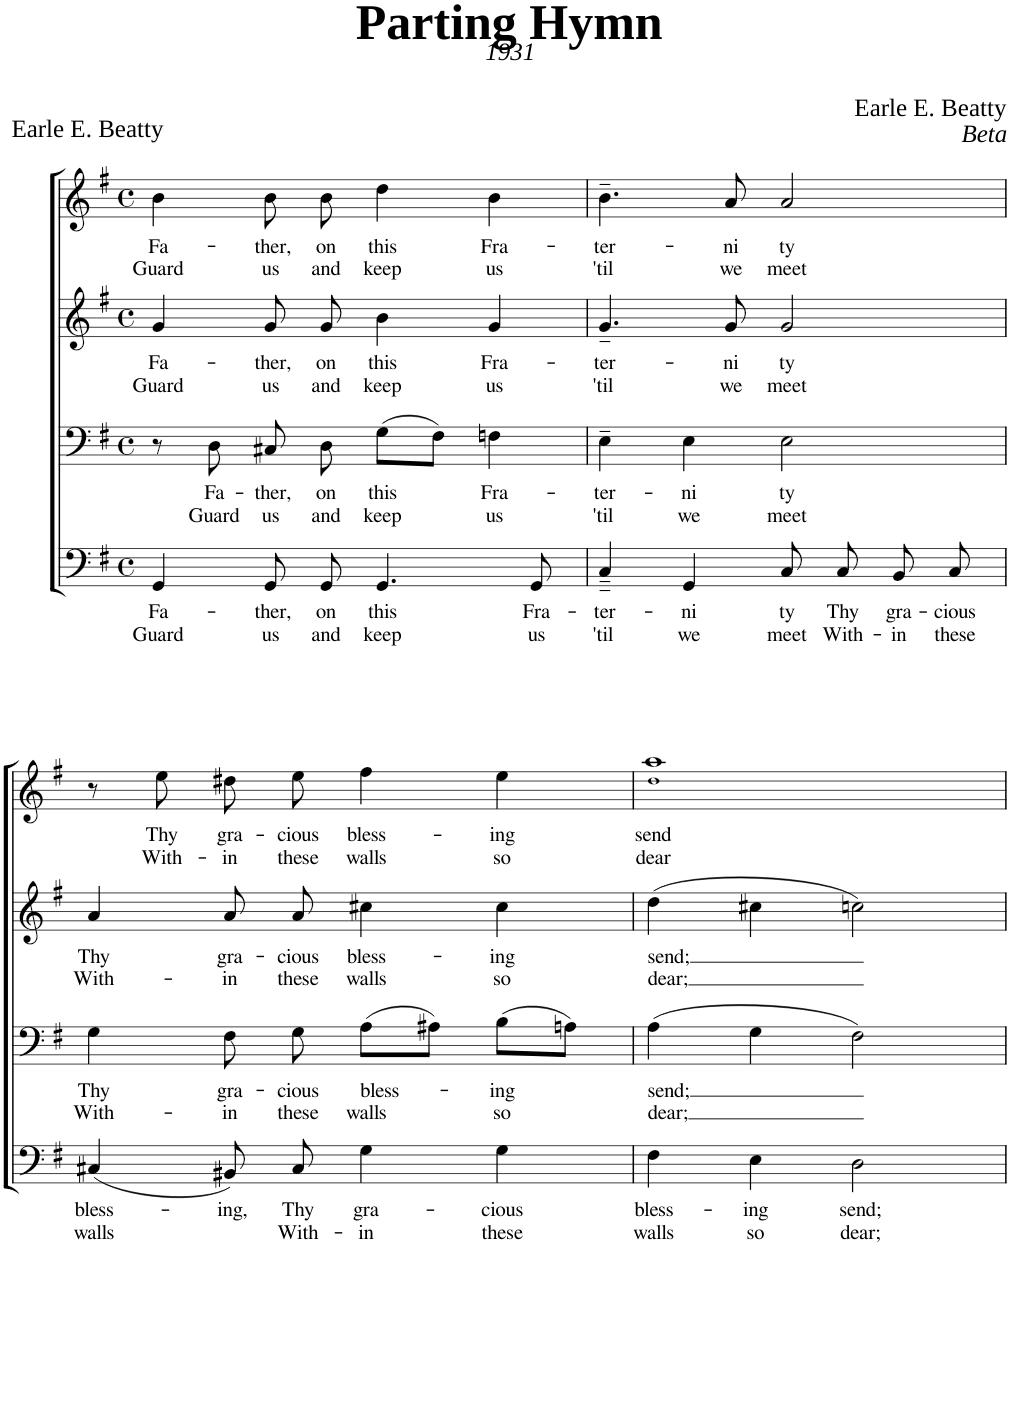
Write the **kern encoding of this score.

**kern	**text	**text	**kern	**text	**text	**kern	**text	**text	**kern	**text	**text
*part4	*part4	*part4	*part3	*part3	*part3	*part2	*part2	*part2	*part1	*part1	*part1
*staff4	*staff4	*staff4	*staff3	*staff3	*staff3	*staff2	*staff2	*staff2	*staff1	*staff1	*staff1
*I"Piano	*	*	*I"Piano	*	*	*I"Piano	*	*	*I"Piano	*	*
*I'Pno	*	*	*I'Pno	*	*	*I'Pno	*	*	*I'Pno	*	*
*clefF4	*	*	*clefF4	*	*	*clefG2	*	*	*clefG2	*	*
*k[f#]	*	*	*k[f#]	*	*	*k[f#]	*	*	*k[f#]	*	*
*M4/4	*	*	*M4/4	*	*	*M4/4	*	*	*M4/4	*	*
*met(c)	*	*	*met(c)	*	*	*met(c)	*	*	*met(c)	*	*
=1	=1	=1	=1	=1	=1	=1	=1	=1	=1	=1	=1
!	!LO:LY:b	!LO:LY:b	!	!	!	!	!LO:LY:b	!LO:LY:b	!	!LO:LY:b	!LO:LY:b
4GG/	Fa-	Guard	8r	.	.	4g/	Fa-	Guard	4b\	Fa-	Guard
!	!	!	!	!LO:LY:b	!LO:LY:b	!	!	!	!	!	!
.	.	.	8D\	Fa-	Guard	.	.	.	.	.	.
!	!LO:LY:b	!LO:LY:b	!	!LO:LY:b	!LO:LY:b	!	!LO:LY:b	!LO:LY:b	!	!LO:LY:b	!LO:LY:b
8GG/L	-ther,	us	8C#X/	-ther,	us	8g/L	-ther,	us	8b\L	-ther,	us
!	!LO:LY:b	!LO:LY:b	!	!LO:LY:b	!LO:LY:b	!	!LO:LY:b	!LO:LY:b	!	!LO:LY:b	!LO:LY:b
8GG/J	on	and	8D\	on	and	8g/J	on	and	8b\J	on	and
!	!LO:LY:b	!LO:LY:b	!	!LO:LY:b	!LO:LY:b	!	!LO:LY:b	!LO:LY:b	!	!LO:LY:b	!LO:LY:b
4.GG/	this	keep	(8G\L	this	keep	4b\	this	keep	4dd\	this	keep
.	.	.	8F#\J)	.	.	.	.	.	.	.	.
!	!	!	!	!LO:LY:b	!LO:LY:b	!	!LO:LY:b	!LO:LY:b	!	!LO:LY:b	!LO:LY:b
.	.	.	4Fn\	Fra-	us	4g/	Fra-	us	4b\	Fra-	us
!	!LO:LY:b	!LO:LY:b	!	!	!	!	!	!	!	!	!
8GG/	Fra-	us	.	.	.	.	.	.	.	.	.
=2	=2	=2	=2	=2	=2	=2	=2	=2	=2	=2	=2
!	!LO:LY:b	!LO:LY:b	!	!LO:LY:b	!LO:LY:b	!	!LO:LY:b	!LO:LY:b	!	!LO:LY:b	!LO:LY:b
4C~~/	-ter-	'til	4E~\	-ter-	'til	4.g~/	-ter-	'til	4.b~\	-ter-	'til
!	!LO:LY:b	!LO:LY:b	!	!LO:LY:b	!LO:LY:b	!	!	!	!	!	!
4GG/	-ni	we	4E\	-ni	we	.	.	.	.	.	.
!	!	!	!	!	!	!	!LO:LY:b	!LO:LY:b	!	!LO:LY:b	!LO:LY:b
.	.	.	.	.	.	8g/	-ni	we	8a/	-ni	we
!	!LO:LY:b	!LO:LY:b	!	!LO:LY:b	!LO:LY:b	!	!LO:LY:b	!LO:LY:b	!	!LO:LY:b	!LO:LY:b
8C/L	ty	meet	2E\	ty	meet	2g/	ty	meet	2a/	ty	meet
!	!LO:LY:b	!LO:LY:b	!	!	!	!	!	!	!	!	!
8C/J	Thy	With-	.	.	.	.	.	.	.	.	.
!	!LO:LY:b	!LO:LY:b	!	!	!	!	!	!	!	!	!
8BB/L	gra-	-in	.	.	.	.	.	.	.	.	.
!	!LO:LY:b	!LO:LY:b	!	!	!	!	!	!	!	!	!
8C/J	-cious	these	.	.	.	.	.	.	.	.	.
!!LO:LB:g=z
=3	=3	=3	=3	=3	=3	=3	=3	=3	=3	=3	=3
!	!LO:LY:b	!LO:LY:b	!	!LO:LY:b	!LO:LY:b	!	!LO:LY:b	!LO:LY:b	!	!	!
(4C#X/	bless-	walls	4G\	Thy	With-	4a/	Thy	With-	8r	.	.
!	!	!	!	!	!	!	!	!	!	!LO:LY:b	!LO:LY:b
.	.	.	.	.	.	.	.	.	8ee\	Thy	With-
!	!LO:LY:b	!	!	!LO:LY:b	!LO:LY:b	!	!LO:LY:b	!LO:LY:b	!	!LO:LY:b	!LO:LY:b
8BB#X/L)	-ing,	.	8F#\	gra-	-in	8a/L	gra-	-in	8dd#X\L	gra-	-in
!	!LO:LY:b	!LO:LY:b	!	!LO:LY:b	!LO:LY:b	!	!LO:LY:b	!LO:LY:b	!	!LO:LY:b	!LO:LY:b
8C#/J	Thy	With-	8G\	-cious	these	8a/J	-cious	these	8ee\J	-cious	these
!	!LO:LY:b	!LO:LY:b	!	!LO:LY:b	!LO:LY:b	!	!LO:LY:b	!LO:LY:b	!	!LO:LY:b	!LO:LY:b
4G\	gra-	-in	(8A\L	bless-	walls	4cc#X\	bless-	walls	4ff#\	bless-	walls
.	.	.	8A#X\J)	.	.	.	.	.	.	.	.
!	!LO:LY:b	!LO:LY:b	!	!LO:LY:b	!LO:LY:b	!	!LO:LY:b	!LO:LY:b	!	!LO:LY:b	!LO:LY:b
4G\	-cious	these	(8B\L	-ing	so	4cc#\	-ing	so	4ee\	-ing	so
.	.	.	8An\J)	.	.	.	.	.	.	.	.
=4	=4	=4	=4	=4	=4	=4	=4	=4	=4	=4	=4
!	!LO:LY:b	!LO:LY:b	!	!LO:LY:b	!LO:LY:b	!	!LO:LY:b	!LO:LY:b	!	!LO:LY:b	!LO:LY:b
*	*	*	*	*	*	*	*	*	*^	*	*
4F#\	bless-	walls	(4A\	send;	dear;	(4dd\	send;	dear;	1aa	1dd!	send	dear
!	!LO:LY:b	!LO:LY:b	!	!	!	!	!	!	!	!	!	!
4E\	-ing	so	4G\	.	.	4cc#X\	.	.	.	.	.	.
!	!LO:LY:b	!LO:LY:b	!	!	!	!	!	!	!	!	!	!
2D\	send;	dear;	2F#\)	.	.	2ccn\)	.	.	.	.	.	.
*	*	*	*	*	*	*	*	*	*v	*v	*	*
=	=	=	=	=	=	=	=	=	=	=	=
*-	*-	*-	*-	*-	*-	*-	*-	*-	*-	*-	*-
